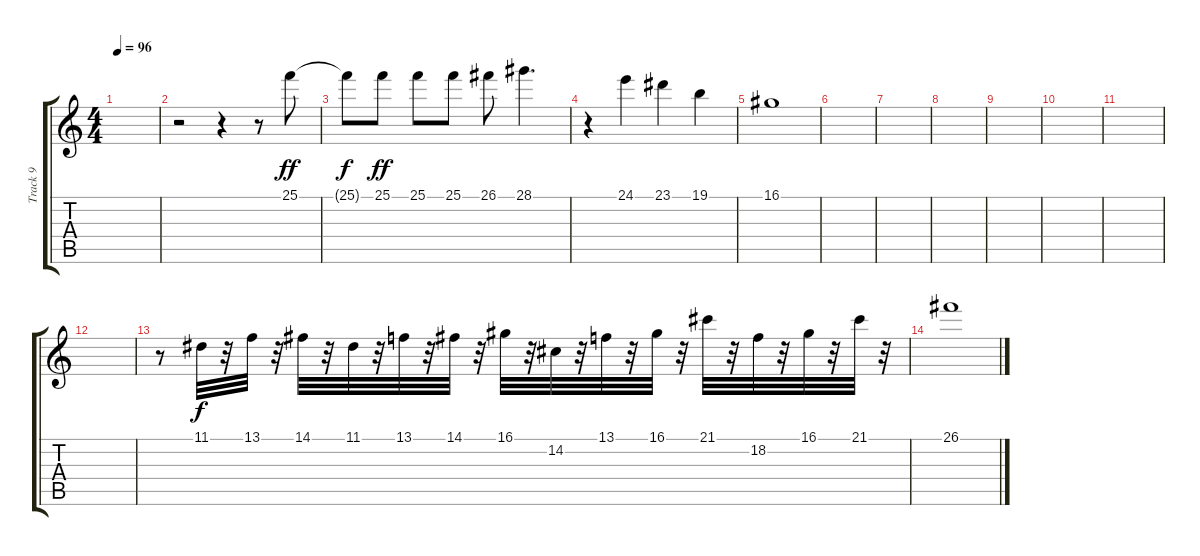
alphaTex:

\track ("Track 9" "Track 9") {instrument musicbox}
\staff {score tabs}
\tuning (E4 B3 G3 D3 A2 E2) {hide}
\ts (4 4)
\tempo 96
\clef g2
\ks c
|
r.2 r.4 r.8 25.1.8{dy ff} |
25.1{t}.8{dy f} 25.1.8{dy ff} 25.1.8 25.1.8 26.1.8 28.1.4{d} |
r.4 24.1.4 23.1.4 19.1.4 |
16.1.1 |
|
|
|
|
|
|
|
r.8 11.1.32{dy f} r.32 13.1.32 r.32 14.1.32 r.32 11.1.32 r.32 13.1.32 r.32 14.1.32 r.32 16.1.32 r.32 14.2.32 r.32 13.1.32 r.32 16.1.32 r.32 21.1.32 r.32 18.2.32 r.32 16.1.32 r.32 21.1.32 r.32 |
26.1.1
